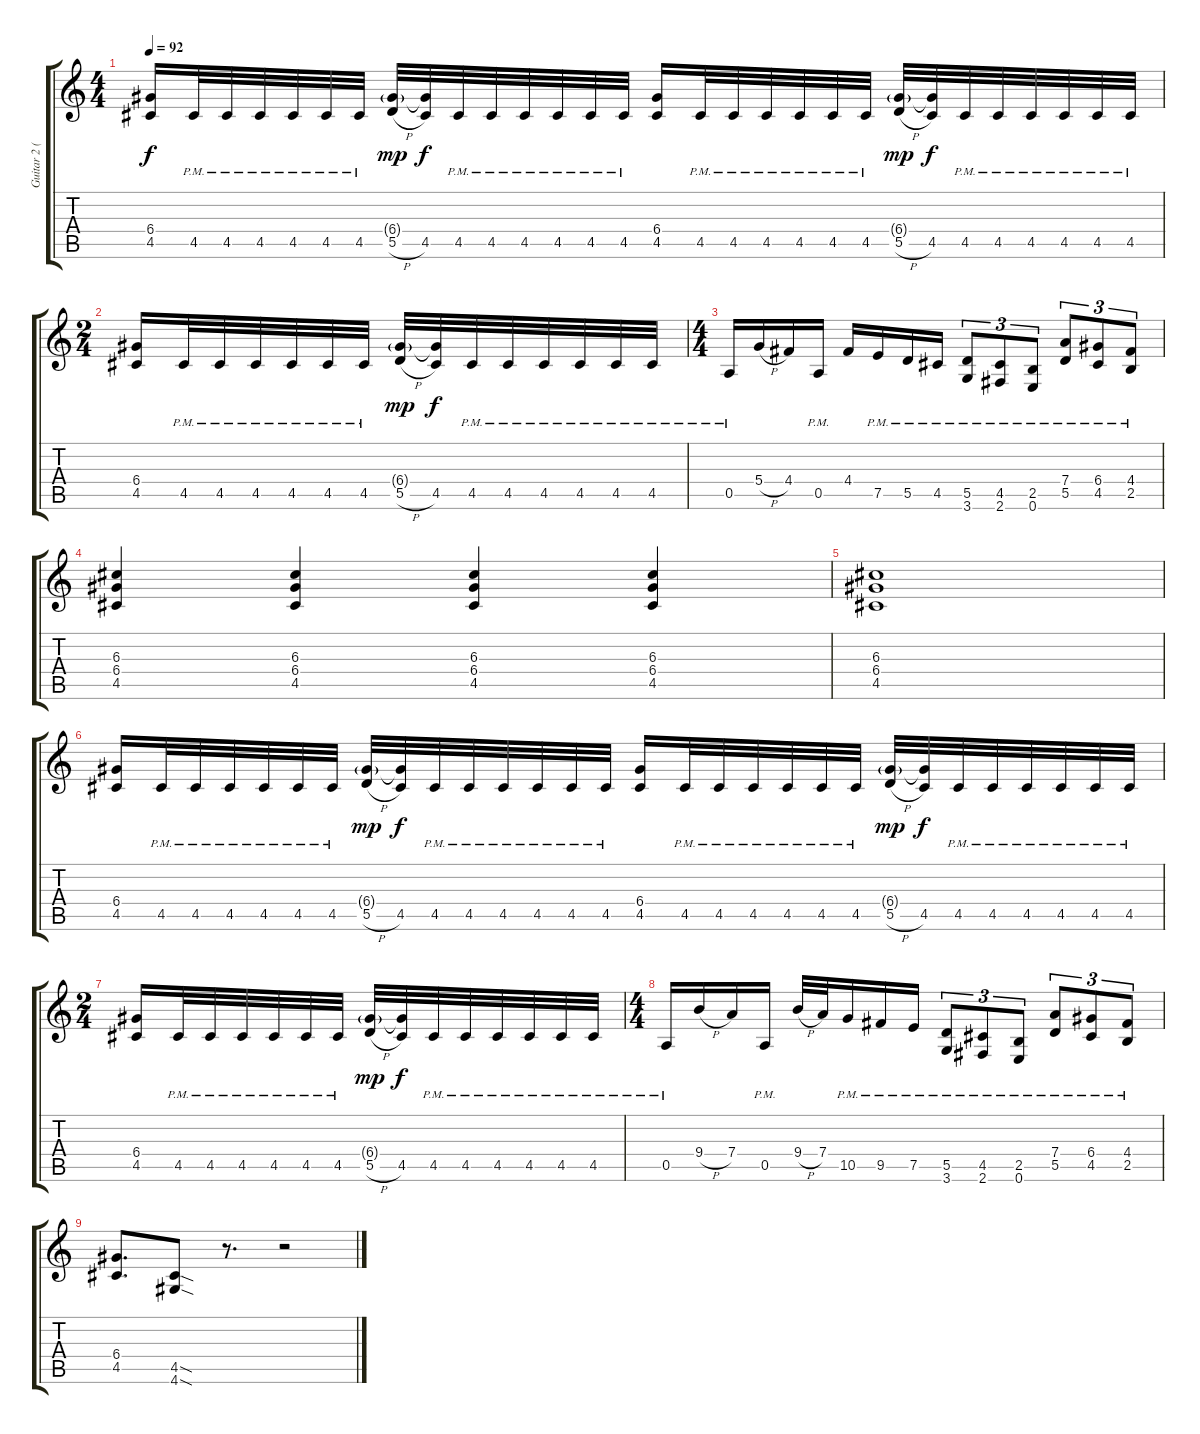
\track ("Guitar 2 (Distortion)" "Guitar 2 (") {instrument distortionguitar}
\staff {score tabs}
\tuning (E4 B3 G3 D3 A2 E2) {hide}
\ts (4 4)
\tempo 92
\clef g2
\ks c
(6.4 4.5).16{dy f} 4.5{pm}.32 4.5{pm}.32 4.5{pm}.32 4.5{pm}.32 4.5{pm}.32 4.5{pm}.32 (6.4{g} 5.5{h}).32{dy mp} (6.4{t} 4.5).32{dy f} 4.5{pm}.32 4.5{pm}.32 4.5{pm}.32 4.5{pm}.32 4.5{pm}.32 4.5{pm}.32 (6.4 4.5).16 4.5{pm}.32 4.5{pm}.32 4.5{pm}.32 4.5{pm}.32 4.5{pm}.32 4.5{pm}.32 (6.4{g} 5.5{h}).32{dy mp} (6.4{t} 4.5).32{dy f} 4.5{pm}.32 4.5{pm}.32 4.5{pm}.32 4.5{pm}.32 4.5{pm}.32 4.5{pm}.32 |
\ts (2 4)
(6.4 4.5).16 4.5{pm}.32 4.5{pm}.32 4.5{pm}.32 4.5{pm}.32 4.5{pm}.32 4.5{pm}.32 (6.4{g} 5.5{h}).32{dy mp} (6.4{t} 4.5).32{dy f} 4.5{pm}.32 4.5{pm}.32 4.5{pm}.32 4.5{pm}.32 4.5{pm}.32 4.5{pm}.32 |
\ts (4 4)
0.5{pm}.16 5.4{h}.16 4.4.16 0.5{pm}.16 4.4.16 7.5{pm}.16 5.5{pm}.16 4.5{pm}.16 (5.5{pm} 3.6{pm}).8{tu (3 2)} (4.5{pm} 2.6{pm}).8{tu (3 2)} (2.5{pm} 0.6{pm}).8{tu (3 2)} (7.4{pm} 5.5{pm}).8{tu (3 2)} (6.4{pm} 4.5{pm}).8{tu (3 2)} (4.4{pm} 2.5{pm}).8{tu (3 2)} |
(6.3 6.4 4.5).4 (6.3 6.4 4.5).4 (6.3 6.4 4.5).4 (6.3 6.4 4.5).4 |
(6.3 6.4 4.5).1 |
(6.4 4.5).16 4.5{pm}.32 4.5{pm}.32 4.5{pm}.32 4.5{pm}.32 4.5{pm}.32 4.5{pm}.32 (6.4{g} 5.5{h}).32{dy mp} (6.4{t} 4.5).32{dy f} 4.5{pm}.32 4.5{pm}.32 4.5{pm}.32 4.5{pm}.32 4.5{pm}.32 4.5{pm}.32 (6.4 4.5).16 4.5{pm}.32 4.5{pm}.32 4.5{pm}.32 4.5{pm}.32 4.5{pm}.32 4.5{pm}.32 (6.4{g} 5.5{h}).32{dy mp} (6.4{t} 4.5).32{dy f} 4.5{pm}.32 4.5{pm}.32 4.5{pm}.32 4.5{pm}.32 4.5{pm}.32 4.5{pm}.32 |
\ts (2 4)
(6.4 4.5).16 4.5{pm}.32 4.5{pm}.32 4.5{pm}.32 4.5{pm}.32 4.5{pm}.32 4.5{pm}.32 (6.4{g} 5.5{h}).32{dy mp} (6.4{t} 4.5).32{dy f} 4.5{pm}.32 4.5{pm}.32 4.5{pm}.32 4.5{pm}.32 4.5{pm}.32 4.5{pm}.32 |
\ts (4 4)
0.5{pm}.16 9.4{h}.16 7.4.16 0.5{pm}.16 9.4{h}.32 7.4.32 10.5{pm}.16 9.5{pm}.16 7.5{pm}.16 (5.5{pm} 3.6{pm}).8{tu (3 2)} (4.5{pm} 2.6{pm}).8{tu (3 2)} (2.5{pm} 0.6{pm}).8{tu (3 2)} (7.4{pm} 5.5{pm}).8{tu (3 2)} (6.4{pm} 4.5{pm}).8{tu (3 2)} (4.4{pm} 2.5{pm}).8{tu (3 2)} |
(6.4 4.5).8{d} (4.5{sod} 4.6{sod}).8 r.8{d} r.2
